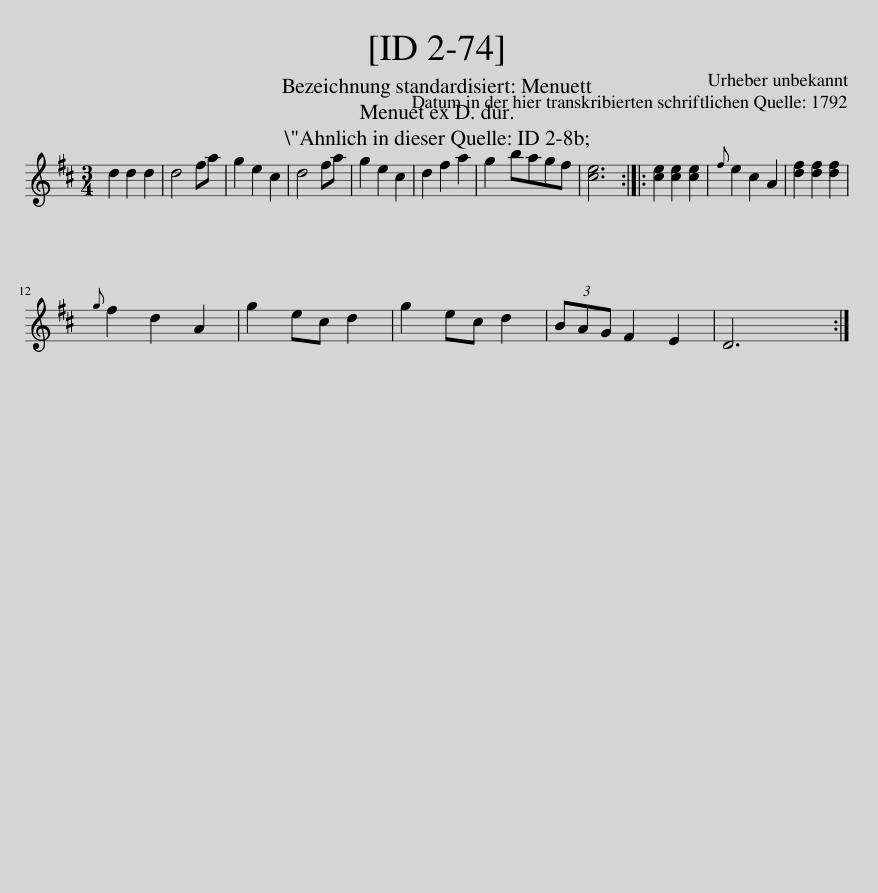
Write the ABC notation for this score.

X:1
L:1/8
M:3/4
I:linebreak $
K:D
V:1 treble
V:1
 d2 d2 d2 | d4 fa | g2 e2 c2 | d4 fa | g2 e2 c2 | %5
 d2 f2 a2 | g2 bagf | [ce]6 :: [ce]2 [ce]2 [ce]2 |{f} e2 c2 A2 | %10
 [df]2 [df]2 [df]2 |${g} f2 d2 A2 | g2 ec d2 | g2 ec d2 | (3BAG F2 E2 | %15
 D6 :| %16
